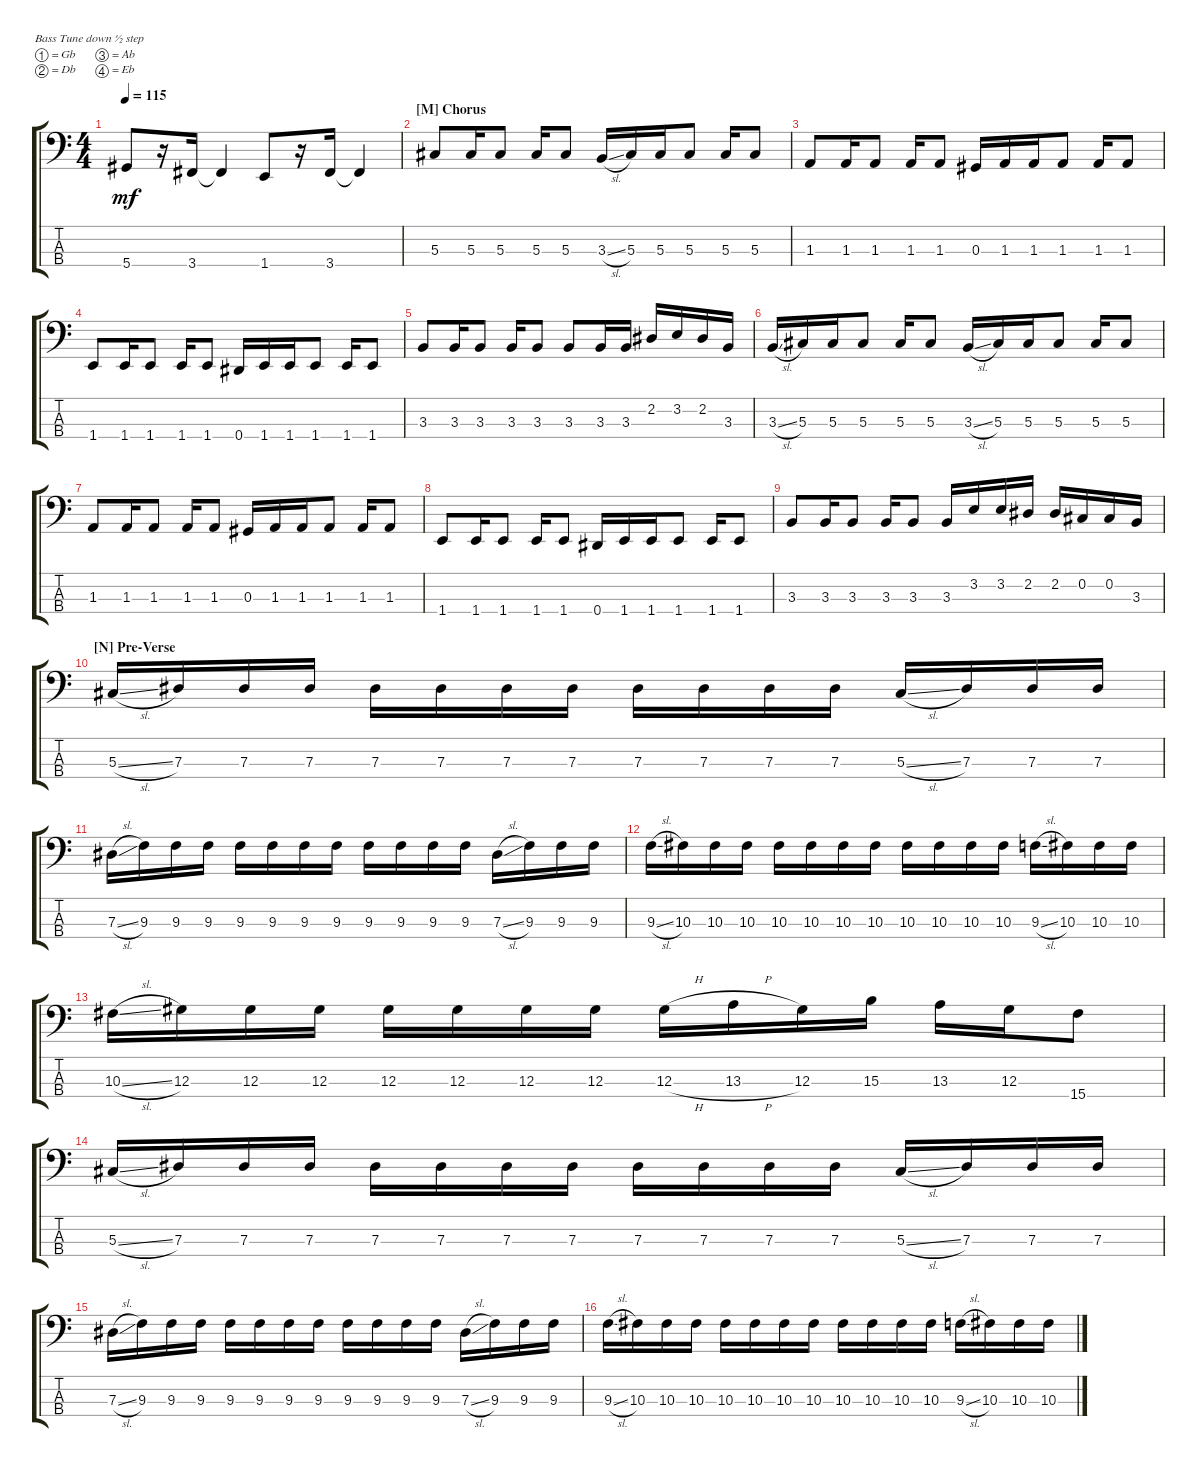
\defaultSystemsLayout 4
\bracketExtendMode groupsimilarinstruments
\singleTrackTrackNamePolicy hidden
\multiTrackTrackNamePolicy hidden
\firstSystemTrackNameOrientation horizontal
\otherSystemsTrackNameOrientation horizontal
\track ("Vitaliy Dubinin" "E-Bass") {instrument electricbassfinger}
\staff {score tabs}
\tuning (Gb2 Db2 Ab1 Eb1)
\ts (4 4)
\tempo 115
\clef f4
\scale
1.03909
\ks c
5.4.8{dy mf} r.16 3.4.16 3.4{t}.4 1.4.8 r.16 3.4.16 3.4{t}.4 |
\section ("M" "Chorus")
\scale
0.960908 5.3.8 5.3.16 5.3.8 5.3.16 5.3.8 3.3{sl}.16 5.3.16 5.3.16 5.3.8 5.3.16 5.3.8 |
\scale
1.03909 1.3.8 1.3.16 1.3.8 1.3.16 1.3.8 0.3.16 1.3.16 1.3.16 1.3.8 1.3.16 1.3.8 |
\scale
0.960908 1.4.8 1.4.16 1.4.8 1.4.16 1.4.8 0.4.16 1.4.16 1.4.16 1.4.8 1.4.16 1.4.8 |
\scale
1.03909 3.3.8 3.3.16 3.3.8 3.3.16 3.3.8 3.3.8 3.3.16 3.3.16 2.2.16 3.2.16 2.2.16 3.3.16 |
\scale
0.960908 3.3{sl}.16 5.3.16 5.3.16 5.3.8 5.3.16 5.3.8 3.3{sl}.16 5.3.16 5.3.16 5.3.8 5.3.16 5.3.8 |
\scale
1.03909 1.3.8 1.3.16 1.3.8 1.3.16 1.3.8 0.3.16 1.3.16 1.3.16 1.3.8 1.3.16 1.3.8 |
\scale
0.960908 1.4.8 1.4.16 1.4.8 1.4.16 1.4.8 0.4.16 1.4.16 1.4.16 1.4.8 1.4.16 1.4.8 |
\scale
1.03909 3.3.8 3.3.16 3.3.8 3.3.16 3.3.8 3.3.16 3.2.16 3.2.16 2.2.16 2.2.16 0.2.16 0.2.16 3.3.16 |
\section ("N" "Pre-Verse")
\scale
0.960908 5.3{sl}.16 7.3.16 7.3.16 7.3.16 7.3.16 7.3.16 7.3.16 7.3.16 7.3.16 7.3.16 7.3.16 7.3.16 5.3{sl}.16 7.3.16 7.3.16 7.3.16 |
\scale
1.03909 7.3{sl}.16 9.3.16 9.3.16 9.3.16 9.3.16 9.3.16 9.3.16 9.3.16 9.3.16 9.3.16 9.3.16 9.3.16 7.3{sl}.16 9.3.16 9.3.16 9.3.16 |
\scale
0.960908 9.3{sl}.16 10.3.16 10.3.16 10.3.16 10.3.16 10.3.16 10.3.16 10.3.16 10.3.16 10.3.16 10.3.16 10.3.16 9.3{sl}.16 10.3.16 10.3.16 10.3.16 |
\scale
1.03909 10.3{sl}.16 12.3.16 12.3.16 12.3.16 12.3.16 12.3.16 12.3.16 12.3.16 12.3{h}.16 13.3{h}.16 12.3.16 15.3.16 13.3.16 12.3.16 15.4.8 |
\scale
0.960908 5.3{sl}.16 7.3.16 7.3.16 7.3.16 7.3.16 7.3.16 7.3.16 7.3.16 7.3.16 7.3.16 7.3.16 7.3.16 5.3{sl}.16 7.3.16 7.3.16 7.3.16 |
\scale
1.03909 7.3{sl}.16 9.3.16 9.3.16 9.3.16 9.3.16 9.3.16 9.3.16 9.3.16 9.3.16 9.3.16 9.3.16 9.3.16 7.3{sl}.16 9.3.16 9.3.16 9.3.16 |
\scale
0.960908 9.3{sl}.16 10.3.16 10.3.16 10.3.16 10.3.16 10.3.16 10.3.16 10.3.16 10.3.16 10.3.16 10.3.16 10.3.16 9.3{sl}.16 10.3.16 10.3.16 10.3.16
